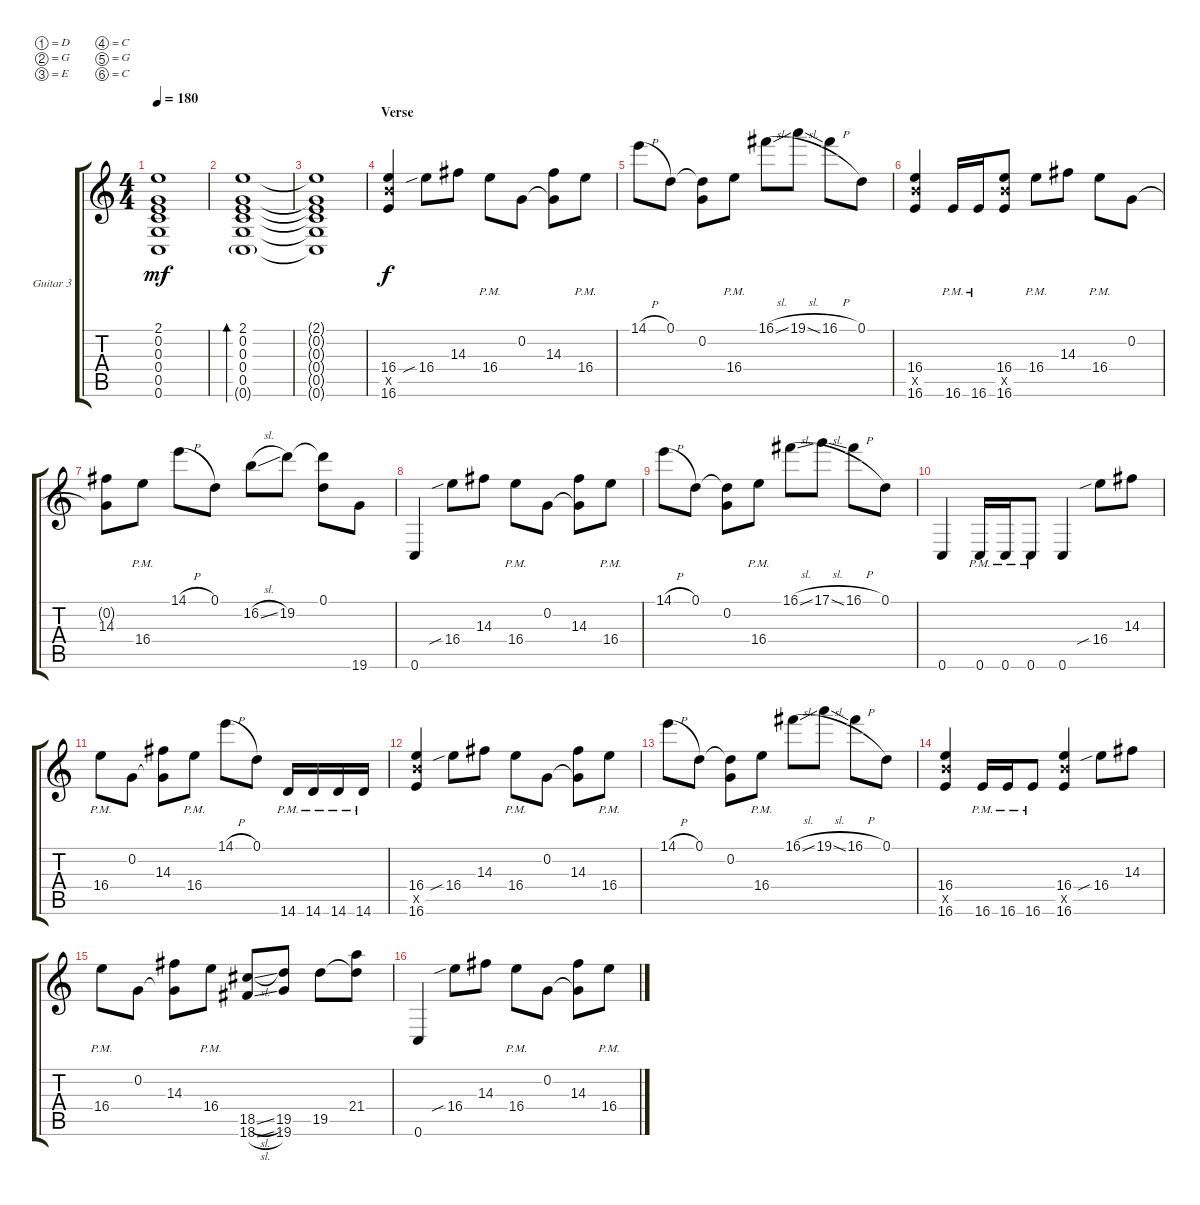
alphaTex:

\bracketExtendMode groupsimilarinstruments
\firstSystemTrackNameOrientation horizontal
\otherSystemsTrackNameOrientation horizontal
\track ("Additionnal Guitar 1" "Guitar 3") {instrument distortionguitar}
\staff {score tabs}
\tuning (D4 G3 E3 C3 G2 C2)
\ts (4 4)
\tempo 180
\clef g2
\scale
0.333333
\ks c
(0.6{t} 0.5{t} 0.4{t} 0.3{t} 0.2{t} 2.1{t}).1{dy mf} |
\scale
0.333333 (0.6{g} 0.5 0.4 0.3 0.2 2.1).1{bd 104} |
\scale
0.333333 (0.6{t} 0.5{t} 0.4{t} 0.3{t} 0.2{t} 2.1{t}).1 |
\section ("" "Verse")
\scale
0.333333 (16.6 16.4 16.5{x}).4{dy f} 16.4{sib}.8 14.3.8 16.4{pm}.8 0.2.8 (14.3 0.2{t}).8 16.4{pm}.8 |
\scale
0.333333 14.1{h}.8 0.1.8 (0.2 0.1{t}).8 16.4{pm}.8 16.1{sl}.8 19.1{sl}.8 16.1{h}.8 0.1.8 |
\scale
0.333333 (16.6 16.4 16.5{x}).4 16.6{pm}.16 16.6{pm}.16 (16.6 16.4 16.5{x}).8 16.4{pm}.8 14.3.8 16.4{pm}.8 0.2.8 |
\scale
0.333333 (14.3 0.2{t}).8 16.4{pm}.8 14.1{h}.8 0.1.8 16.2{sl}.8 19.2.8 (0.1 19.2{t}).8 19.6.8 |
\scale
0.333333 0.6.4 16.4{sib}.8 14.3.8 16.4{pm}.8 0.2.8 (14.3 0.2{t}).8 16.4{pm}.8 |
\scale
0.333333 14.1{h}.8 0.1.8 (0.2 0.1{t}).8 16.4{pm}.8 16.1{sl}.8 17.1{sl}.8 16.1{h}.8 0.1.8 |
\scale
0.333333 0.6.4 0.6{pm}.16 0.6{pm}.16 0.6{pm}.8 0.6.4 16.4{sib}.8 14.3.8 |
\scale
0.333333 16.4{pm}.8 0.2.8 (14.3 0.2{t}).8 16.4{pm}.8 14.1{h}.8 0.1.8 14.6{pm}.16 14.6{pm}.16 14.6{pm}.16 14.6{pm}.16 |
\scale
0.333333 (16.6 16.4 16.5{x}).4 16.4{sib}.8 14.3.8 16.4{pm}.8 0.2.8 (14.3 0.2{t}).8 16.4{pm}.8 |
\scale
0.333333 14.1{h}.8 0.1.8 (0.2 0.1{t}).8 16.4{pm}.8 16.1{sl}.8 19.1{sl}.8 16.1{h}.8 0.1.8 |
\scale
0.333333 (16.6 16.4 16.5{x}).4 16.6{pm}.16 16.6{pm}.16 16.6{pm}.8 (16.6 16.4 16.5{x}).4 16.4{sib}.8 14.3.8 |
\scale
0.333333 16.4{pm}.8 0.2.8 (14.3 0.2{t}).8 16.4{pm}.8 (18.6{sl} 18.5{sl}).8 (19.5 19.6).8 19.5.8 (21.4 19.5{t}).8 |
\scale
0.333333 0.6.4 16.4{sib}.8 14.3.8 16.4{pm}.8 0.2.8 (14.3 0.2{t}).8 16.4{pm}.8
